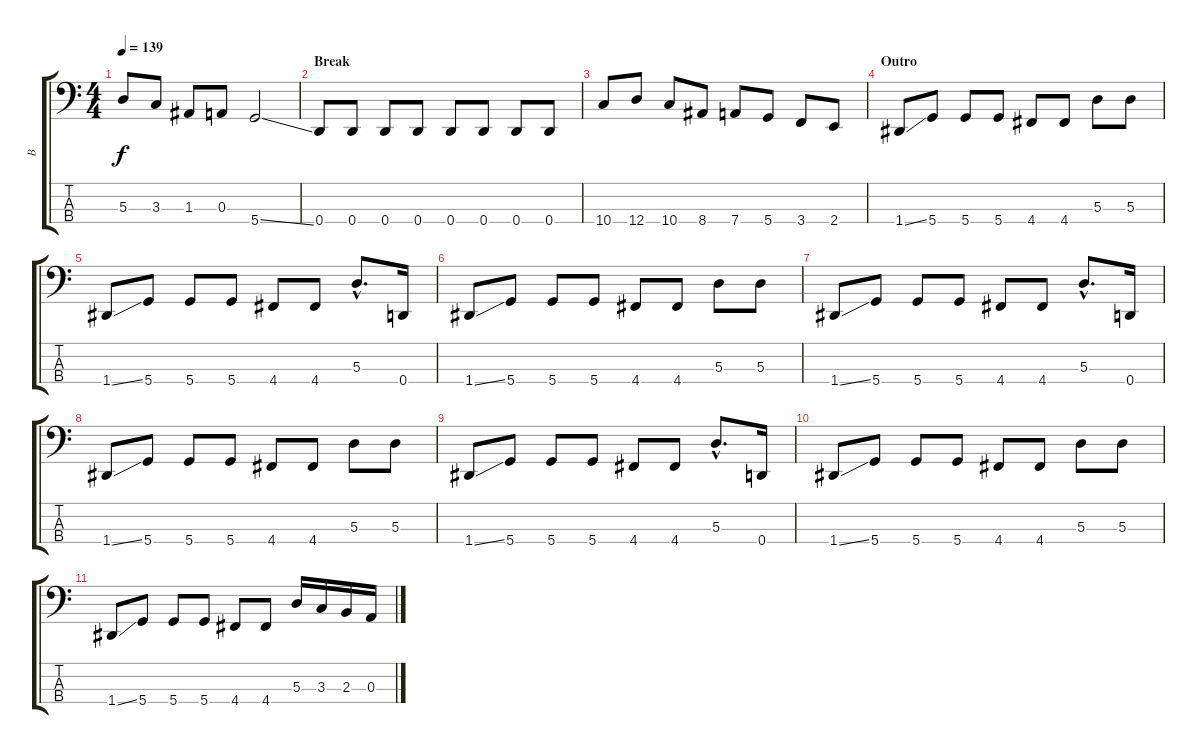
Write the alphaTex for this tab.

\track ("B" "B") {instrument electricbasspick}
\staff {score tabs}
\tuning (G2 D2 A1 D1) {hide}
\ts (4 4)
\tempo 139
\clef f4
\ks c
5.3.8{dy f} 3.3.8 1.3.8 0.3.8 5.4{ss}.2 |
\section ("" "Break")
0.4.8 0.4.8 0.4.8 0.4.8 0.4.8 0.4.8 0.4.8 0.4.8 |
10.4.8 12.4.8 10.4.8 8.4.8 7.4.8 5.4.8 3.4.8 2.4.8 |
\section ("" "Outro")
1.4{ss}.8 5.4.8 5.4.8 5.4.8 4.4.8 4.4.8 5.3.8 5.3.8 |
1.4{ss}.8 5.4.8 5.4.8 5.4.8 4.4.8 4.4.8 5.3{hac}.8{d} 0.4.16 |
1.4{ss}.8 5.4.8 5.4.8 5.4.8 4.4.8 4.4.8 5.3.8 5.3.8 |
1.4{ss}.8 5.4.8 5.4.8 5.4.8 4.4.8 4.4.8 5.3{hac}.8{d} 0.4.16 |
1.4{ss}.8 5.4.8 5.4.8 5.4.8 4.4.8 4.4.8 5.3.8 5.3.8 |
1.4{ss}.8 5.4.8 5.4.8 5.4.8 4.4.8 4.4.8 5.3{hac}.8{d} 0.4.16 |
1.4{ss}.8 5.4.8 5.4.8 5.4.8 4.4.8 4.4.8 5.3.8 5.3.8 |
1.4{ss}.8 5.4.8 5.4.8 5.4.8 4.4.8 4.4.8 5.3.16 3.3.16 2.3.16 0.3.16
